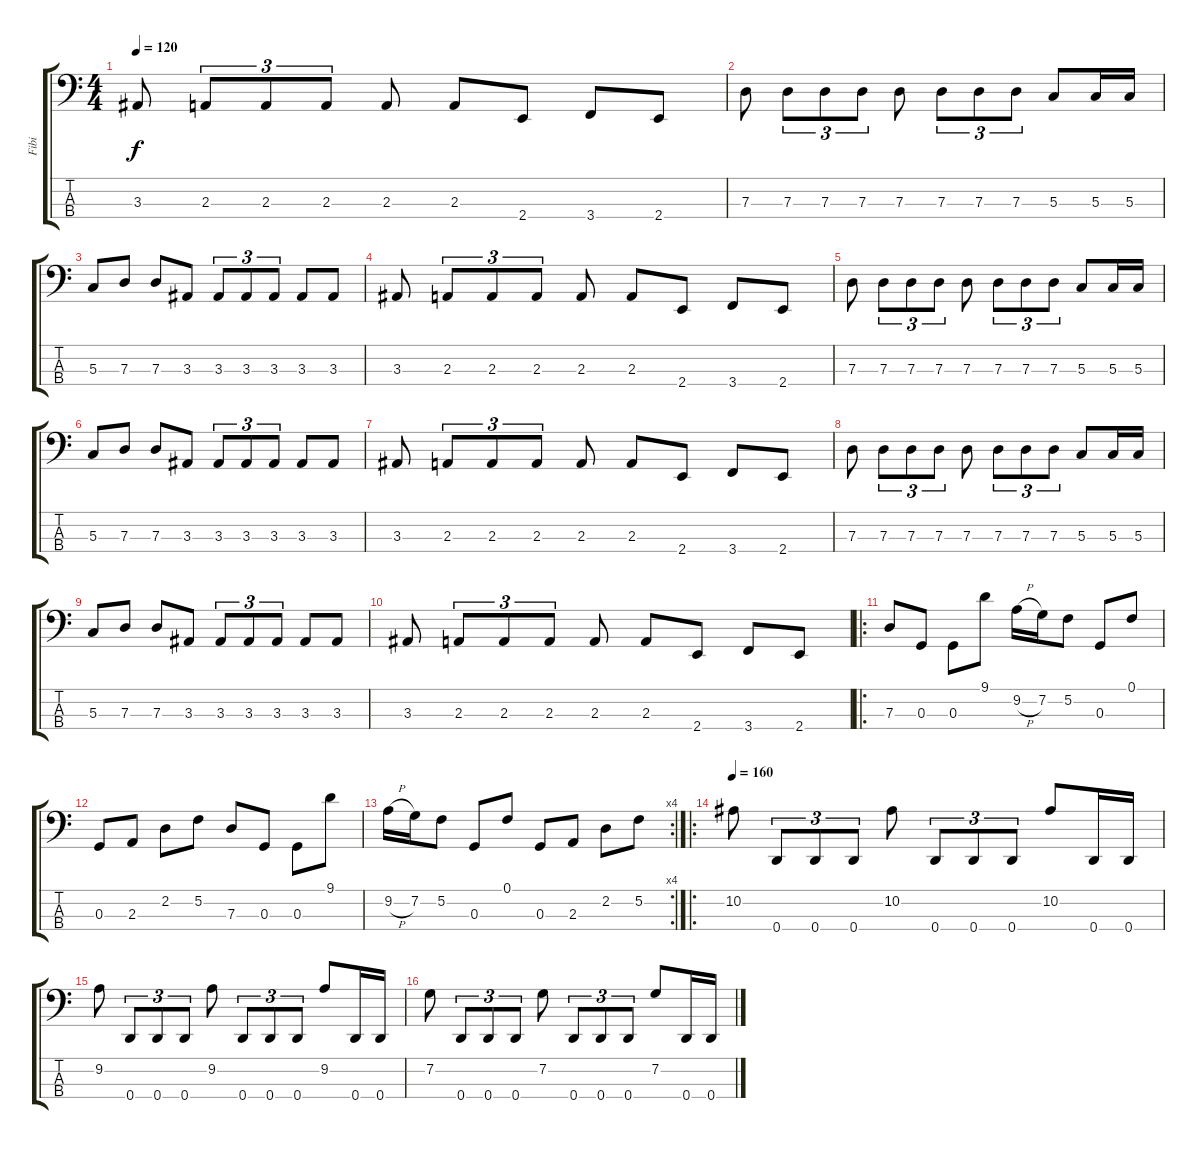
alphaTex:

\track ("Fibi" "Fibi") {instrument electricbassfinger}
\staff {score tabs}
\tuning (F2 C2 G1 D1) {hide}
\ts (4 4)
\tempo 120
\clef f4
\ks c
3.3.8{dy f} 2.3.8{tu (3 2)} 2.3.8{tu (3 2)} 2.3.8{tu (3 2)} 2.3.8 2.3.8 2.4.8 3.4.8 2.4.8 |
7.3.8 7.3.8{tu (3 2)} 7.3.8{tu (3 2)} 7.3.8{tu (3 2)} 7.3.8 7.3.8{tu (3 2)} 7.3.8{tu (3 2)} 7.3.8{tu (3 2)} 5.3.8 5.3.16 5.3.16 |
5.3.8 7.3.8 7.3.8 3.3.8 3.3.8{tu (3 2)} 3.3.8{tu (3 2)} 3.3.8{tu (3 2)} 3.3.8 3.3.8 |
3.3.8 2.3.8{tu (3 2)} 2.3.8{tu (3 2)} 2.3.8{tu (3 2)} 2.3.8 2.3.8 2.4.8 3.4.8 2.4.8 |
7.3.8 7.3.8{tu (3 2)} 7.3.8{tu (3 2)} 7.3.8{tu (3 2)} 7.3.8 7.3.8{tu (3 2)} 7.3.8{tu (3 2)} 7.3.8{tu (3 2)} 5.3.8 5.3.16 5.3.16 |
5.3.8 7.3.8 7.3.8 3.3.8 3.3.8{tu (3 2)} 3.3.8{tu (3 2)} 3.3.8{tu (3 2)} 3.3.8 3.3.8 |
3.3.8 2.3.8{tu (3 2)} 2.3.8{tu (3 2)} 2.3.8{tu (3 2)} 2.3.8 2.3.8 2.4.8 3.4.8 2.4.8 |
7.3.8 7.3.8{tu (3 2)} 7.3.8{tu (3 2)} 7.3.8{tu (3 2)} 7.3.8 7.3.8{tu (3 2)} 7.3.8{tu (3 2)} 7.3.8{tu (3 2)} 5.3.8 5.3.16 5.3.16 |
5.3.8 7.3.8 7.3.8 3.3.8 3.3.8{tu (3 2)} 3.3.8{tu (3 2)} 3.3.8{tu (3 2)} 3.3.8 3.3.8 |
3.3.8 2.3.8{tu (3 2)} 2.3.8{tu (3 2)} 2.3.8{tu (3 2)} 2.3.8 2.3.8 2.4.8 3.4.8 2.4.8 |
\ro
7.3.8 0.3.8 0.3.8 9.1.8 9.2{h}.16 7.2.16 5.2.8 0.3.8 0.1.8 |
0.3.8 2.3.8 2.2.8 5.2.8 7.3.8 0.3.8 0.3.8 9.1.8 |
\rc 4
9.2{h}.16 7.2.16 5.2.8 0.3.8 0.1.8 0.3.8 2.3.8 2.2.8 5.2.8 |
\ro
\tempo 160
10.2.8 0.4.8{tu (3 2)} 0.4.8{tu (3 2)} 0.4.8{tu (3 2)} 10.2.8 0.4.8{tu (3 2)} 0.4.8{tu (3 2)} 0.4.8{tu (3 2)} 10.2.8 0.4.16 0.4.16 |
9.2.8 0.4.8{tu (3 2)} 0.4.8{tu (3 2)} 0.4.8{tu (3 2)} 9.2.8 0.4.8{tu (3 2)} 0.4.8{tu (3 2)} 0.4.8{tu (3 2)} 9.2.8 0.4.16 0.4.16 |
7.2.8 0.4.8{tu (3 2)} 0.4.8{tu (3 2)} 0.4.8{tu (3 2)} 7.2.8 0.4.8{tu (3 2)} 0.4.8{tu (3 2)} 0.4.8{tu (3 2)} 7.2.8 0.4.16 0.4.16
